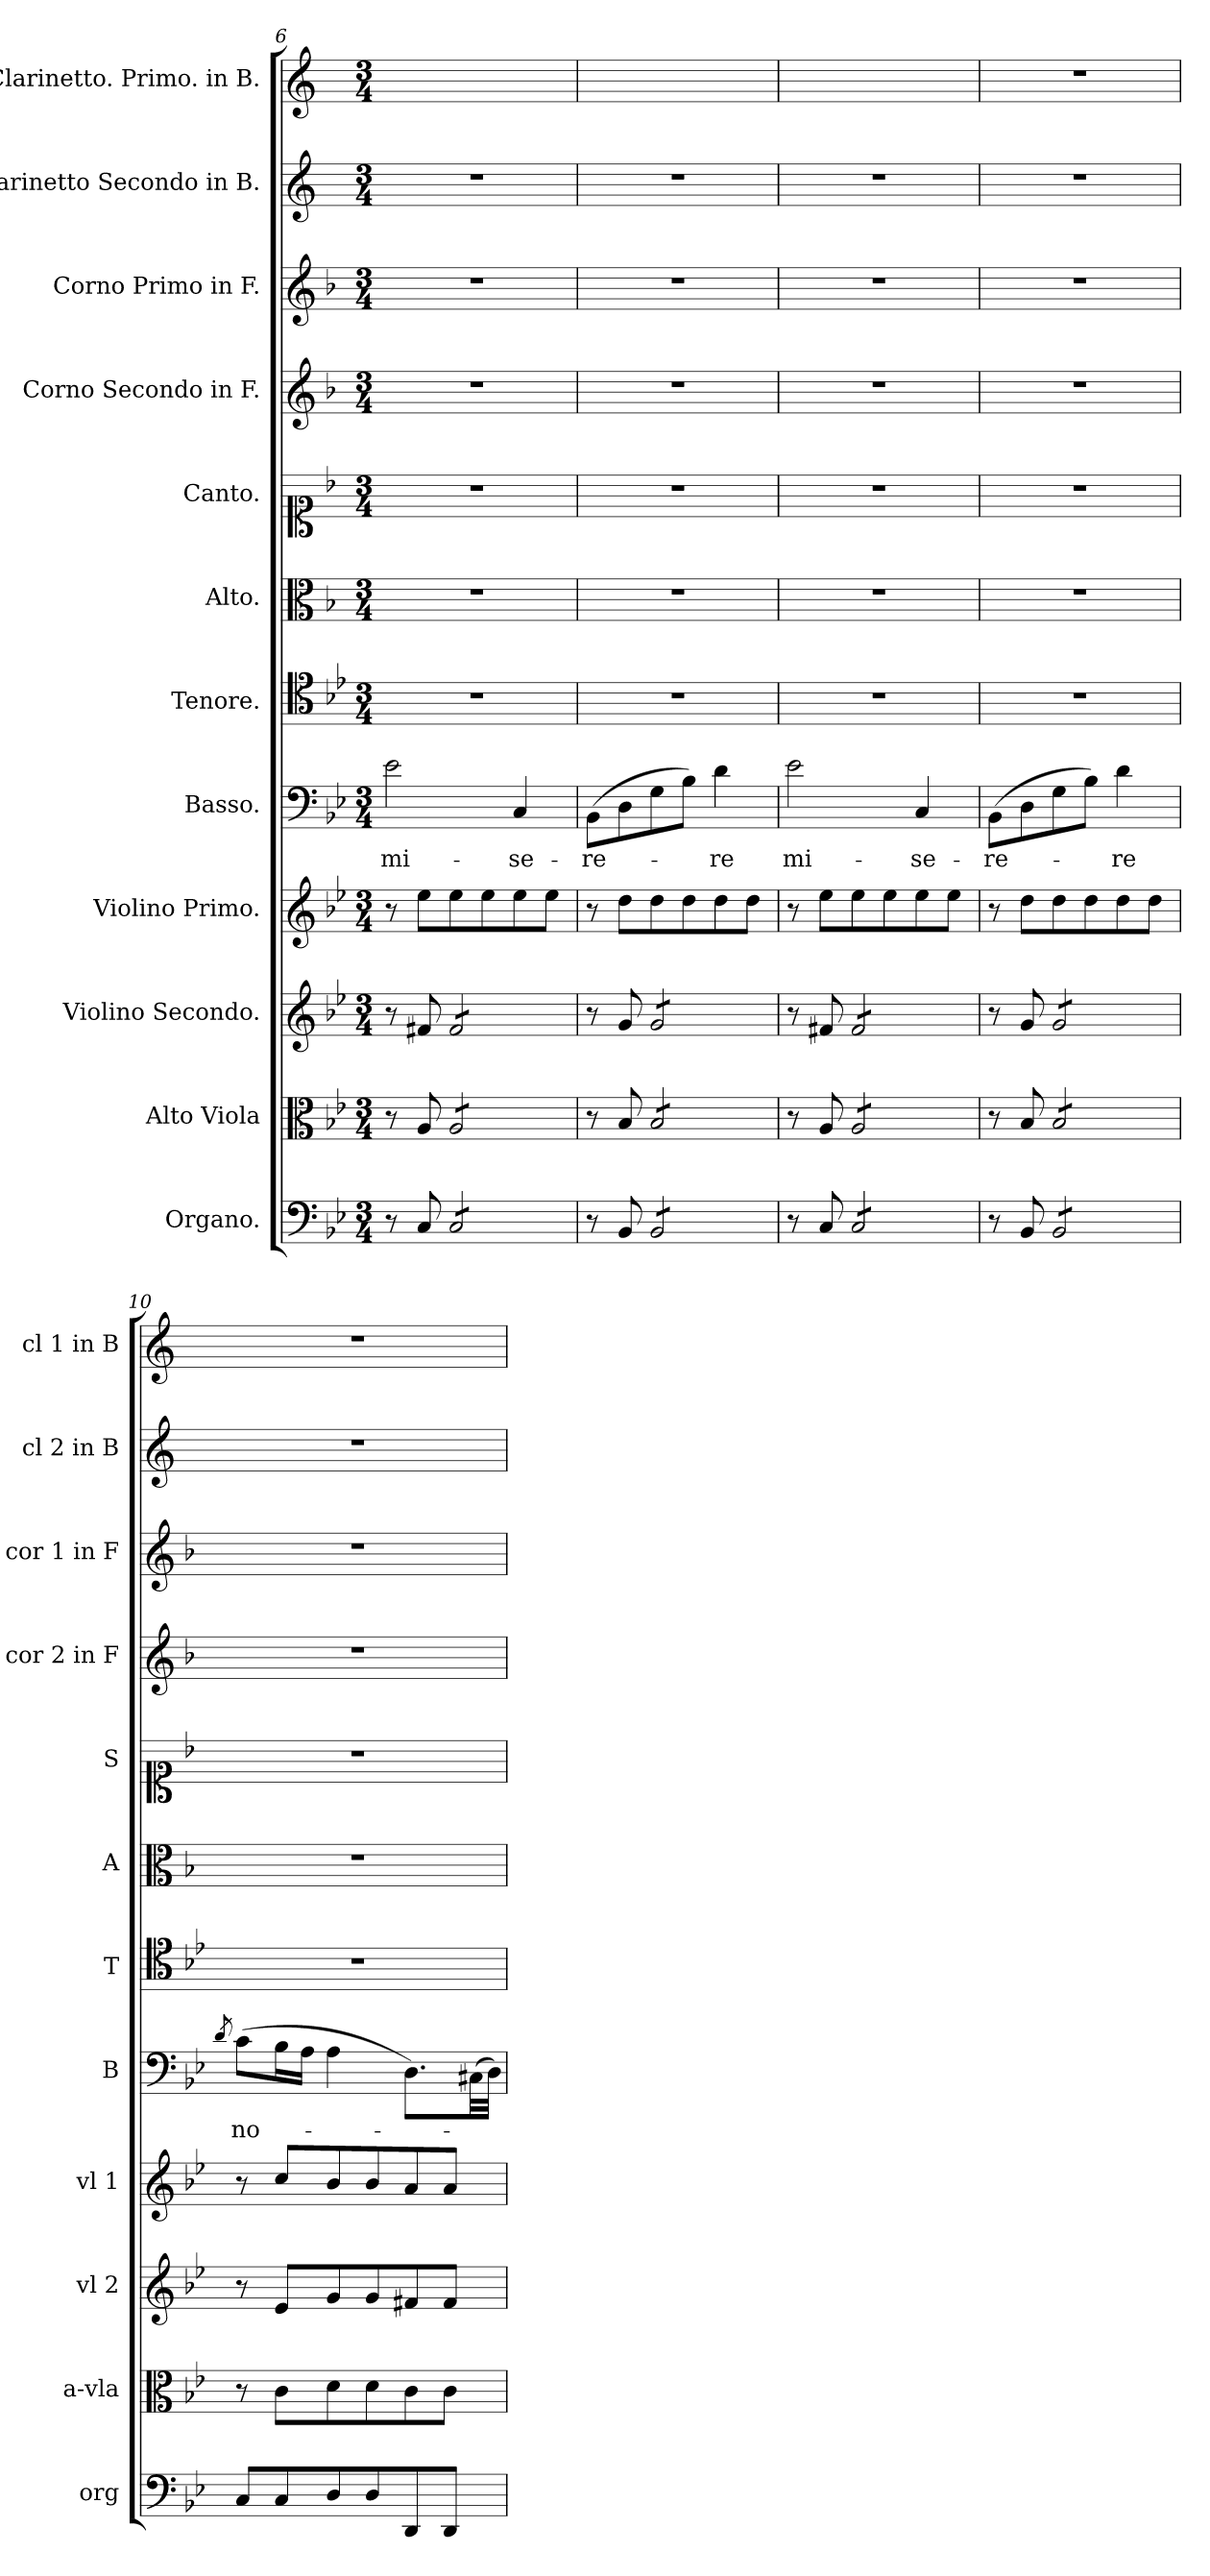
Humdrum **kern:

**kern	**kern	**kern	**kern	**kern	**text	**kern	**kern	**kern	**kern	**kern	**kern	**kern
*part12	*part11	*part10	*part9	*part8	*part8	*part7	*part6	*part5	*part4	*part3	*part2	*part1
*staff12	*staff11	*staff10	*staff9	*staff8	*staff8	*staff7	*staff6	*staff5	*staff4	*staff3	*staff2	*staff1
*I"Organo.	*I"Alto Viola	*I"Violino Secondo.	*I"Violino Primo.	*I"Basso.	*	*I"Tenore.	*I"Alto.	*I"Canto.	*I"Corno Secondo in F.	*I"Corno Primo in F.	*I"Clarinetto Secondo in B.	*I"Clarinetto. Primo. in B.
*I'org	*I'a-vla	*I'vl 2	*I'vl 1	*I'B	*	*I'T	*I'A	*I'S	*I'cor 2 in F	*I'cor 1 in F	*I'cl 2 in B	*I'cl 1 in B
*clefF4	*clefC3	*clefG2	*clefG2	*clefF4	*	*clefC4	*clefC3	*clefC1	*clefG2	*clefG2	*clefG2	*clefG2
*	*	*	*	*	*	*	*	*	*ITrd4c7	*ITrd4c7	*ITrd1c2	*ITrd1c2
*k[b-e-]	*k[b-e-]	*k[b-e-]	*k[b-e-]	*k[b-e-]	*	*k[b-e-]	*k[b-]	*k[b-]	*k[b-e-]	*k[b-e-]	*k[b-e-]	*k[b-e-]
*M3/4	*M3/4	*M3/4	*M3/4	*M3/4	*	*M3/4	*M3/4	*M3/4	*M3/4	*M3/4	*M3/4	*M3/4
=6	=6	=6	=6	=6	=6	=6	=6	=6	=6	=6	=6	=6
8r	8r	8r	8r	2e-\	mi-	2.r	2.r	2.r	2.r	2.r	2.r	2.ryy
8C/	8A/	8f#X/	8ee-\L	.	.	.	.	.	.	.	.	.
*tremolo	*	*	*	*	*	*	*	*	*	*	*	*
*	*tremolo	*	*	*	*	*	*	*	*	*	*	*
*	*	*tremolo	*	*	*	*	*	*	*	*	*	*
8C/L	8A/L	8f#/L	8ee-\	.	.	.	.	.	.	.	.	.
8C/	8A/	8f#/	8ee-\	.	.	.	.	.	.	.	.	.
8C/	8A/	8f#/	8ee-\	4C/	-se-	.	.	.	.	.	.	.
8C/J	8A/J	8f#/J	8ee-\J	.	.	.	.	.	.	.	.	.
*	*	*Xtremolo	*	*	*	*	*	*	*	*	*	*
*	*Xtremolo	*	*	*	*	*	*	*	*	*	*	*
*Xtremolo	*	*	*	*	*	*	*	*	*	*	*	*
=7	=7	=7	=7	=7	=7	=7	=7	=7	=7	=7	=7	=7
8r	8r	8r	8r	(8BB-\L	-re-	2.r	2.r	2.r	2.r	2.r	2.r	2.ryy
8BB-/	8B-/	8g/	8dd\L	8D\	.	.	.	.	.	.	.	.
*tremolo	*	*	*	*	*	*	*	*	*	*	*	*
*	*tremolo	*	*	*	*	*	*	*	*	*	*	*
*	*	*tremolo	*	*	*	*	*	*	*	*	*	*
8BB-/L	8B-/L	8g/L	8dd\	8G\	.	.	.	.	.	.	.	.
8BB-/	8B-/	8g/	8dd\	8B-\J)	.	.	.	.	.	.	.	.
8BB-/	8B-/	8g/	8dd\	4d\	-re	.	.	.	.	.	.	.
8BB-/J	8B-/J	8g/J	8dd\J	.	.	.	.	.	.	.	.	.
*	*	*Xtremolo	*	*	*	*	*	*	*	*	*	*
*	*Xtremolo	*	*	*	*	*	*	*	*	*	*	*
*Xtremolo	*	*	*	*	*	*	*	*	*	*	*	*
=8	=8	=8	=8	=8	=8	=8	=8	=8	=8	=8	=8	=8
8r	8r	8r	8r	2e-\	mi-	2.r	2.r	2.r	2.r	2.r	2.r	2.ryy
8C/	8A/	8f#X/	8ee-\L	.	.	.	.	.	.	.	.	.
*tremolo	*	*	*	*	*	*	*	*	*	*	*	*
*	*tremolo	*	*	*	*	*	*	*	*	*	*	*
*	*	*tremolo	*	*	*	*	*	*	*	*	*	*
8C/L	8A/L	8f#/L	8ee-\	.	.	.	.	.	.	.	.	.
8C/	8A/	8f#/	8ee-\	.	.	.	.	.	.	.	.	.
8C/	8A/	8f#/	8ee-\	4C/	-se-	.	.	.	.	.	.	.
8C/J	8A/J	8f#/J	8ee-\J	.	.	.	.	.	.	.	.	.
*	*	*Xtremolo	*	*	*	*	*	*	*	*	*	*
*	*Xtremolo	*	*	*	*	*	*	*	*	*	*	*
*Xtremolo	*	*	*	*	*	*	*	*	*	*	*	*
=9	=9	=9	=9	=9	=9	=9	=9	=9	=9	=9	=9	=9
8r	8r	8r	8r	(8BB-\L	-re-	2.r	2.r	2.r	2.r	2.r	2.r	2.r
8BB-/	8B-/	8g/	8dd\L	8D\	.	.	.	.	.	.	.	.
*tremolo	*	*	*	*	*	*	*	*	*	*	*	*
*	*tremolo	*	*	*	*	*	*	*	*	*	*	*
*	*	*tremolo	*	*	*	*	*	*	*	*	*	*
8BB-/L	8B-/L	8g/L	8dd\	8G\	.	.	.	.	.	.	.	.
8BB-/	8B-/	8g/	8dd\	8B-\J)	.	.	.	.	.	.	.	.
8BB-/	8B-/	8g/	8dd\	4d\	-re	.	.	.	.	.	.	.
8BB-/J	8B-/J	8g/J	8dd\J	.	.	.	.	.	.	.	.	.
*	*	*Xtremolo	*	*	*	*	*	*	*	*	*	*
*	*Xtremolo	*	*	*	*	*	*	*	*	*	*	*
*Xtremolo	*	*	*	*	*	*	*	*	*	*	*	*
=10	=10	=10	=10	=10	=10	=10	=10	=10	=10	=10	=10	=10
.	.	.	.	8qd/	.	.	.	.	.	.	.	.
8C/L	8r	8r	8r	(8c\L	no-	2.r	2.r	2.r	2.r	2.r	2.r	2.r
8C/	8c\L	8e-/L	8cc/L	16B-\L	.	.	.	.	.	.	.	.
.	.	.	.	16A\JJ	.	.	.	.	.	.	.	.
8D/	8d\	8g/	8b-/	4A\	.	.	.	.	.	.	.	.
8D/	8d\	8g/	8b-/	.	.	.	.	.	.	.	.	.
8DD/	8c\	8f#X/	8a/	8.D\L)	.	.	.	.	.	.	.	.
8DD/J	8c\J	8f#/J	8a/J	.	.	.	.	.	.	.	.	.
.	.	.	.	(32C#X\LL	.	.	.	.	.	.	.	.
.	.	.	.	32D\JJJ)	.	.	.	.	.	.	.	.
=	=	=	=	=	=	=	=	=	=	=	=	=
*-	*-	*-	*-	*-	*-	*-	*-	*-	*-	*-	*-	*-
